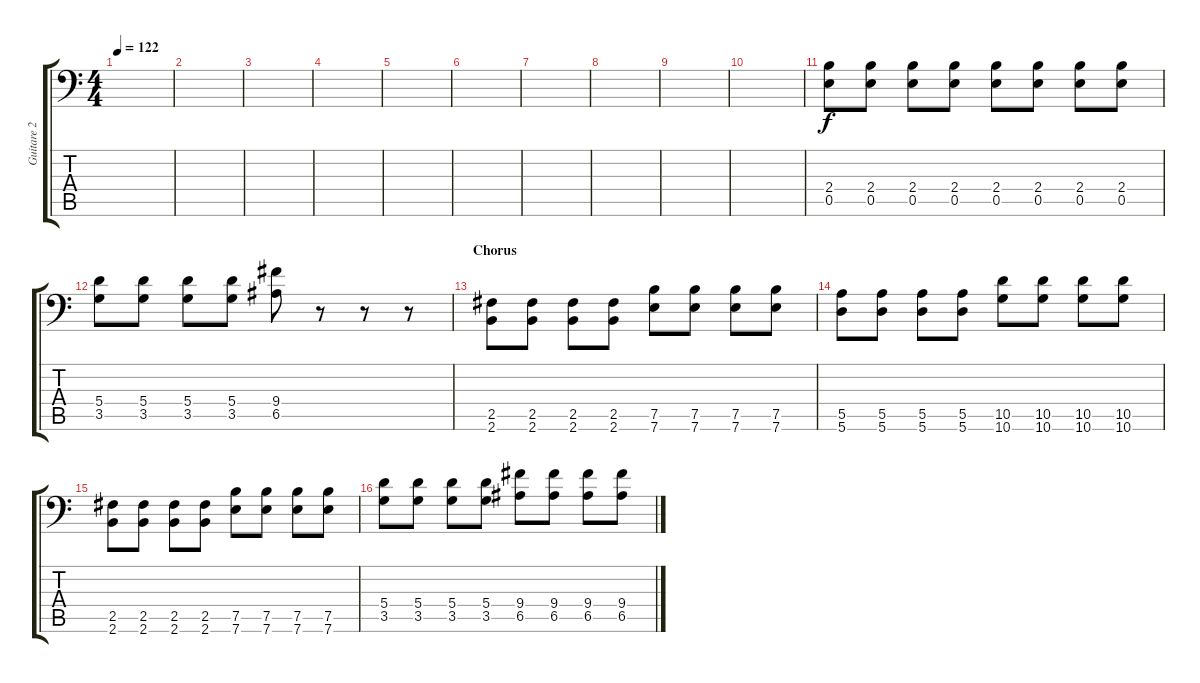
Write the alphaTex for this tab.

\track ("Guitare 2" "Guitare 2") {instrument distortionguitar}
\staff {score tabs}
\tuning (B3 Gb3 D3 A2 E2 A1) {hide}
\ts (4 4)
\tempo 122
\clef f4
\ks c
|
|
|
|
|
|
|
|
|
|
(2.4 0.5).8 (2.4 0.5).8 (2.4 0.5).8 (2.4 0.5).8 (2.4 0.5).8 (2.4 0.5).8 (2.4 0.5).8 (2.4 0.5).8 |
(5.4 3.5).8 (5.4 3.5).8 (5.4 3.5).8 (5.4 3.5).8 (9.4 6.5).8 r.8 r.8 r.8 |
\section ("" "Chorus")
(2.5 2.6).8 (2.5 2.6).8 (2.5 2.6).8 (2.5 2.6).8 (7.5 7.6).8 (7.5 7.6).8 (7.5 7.6).8 (7.5 7.6).8 |
(5.5 5.6).8 (5.5 5.6).8 (5.5 5.6).8 (5.5 5.6).8 (10.5 10.6).8 (10.5 10.6).8 (10.5 10.6).8 (10.5 10.6).8 |
(2.5 2.6).8 (2.5 2.6).8 (2.5 2.6).8 (2.5 2.6).8 (7.5 7.6).8 (7.5 7.6).8 (7.5 7.6).8 (7.5 7.6).8 |
(5.4 3.5).8 (5.4 3.5).8 (5.4 3.5).8 (5.4 3.5).8 (9.4 6.5).8 (9.4 6.5).8 (9.4 6.5).8 (9.4 6.5).8
